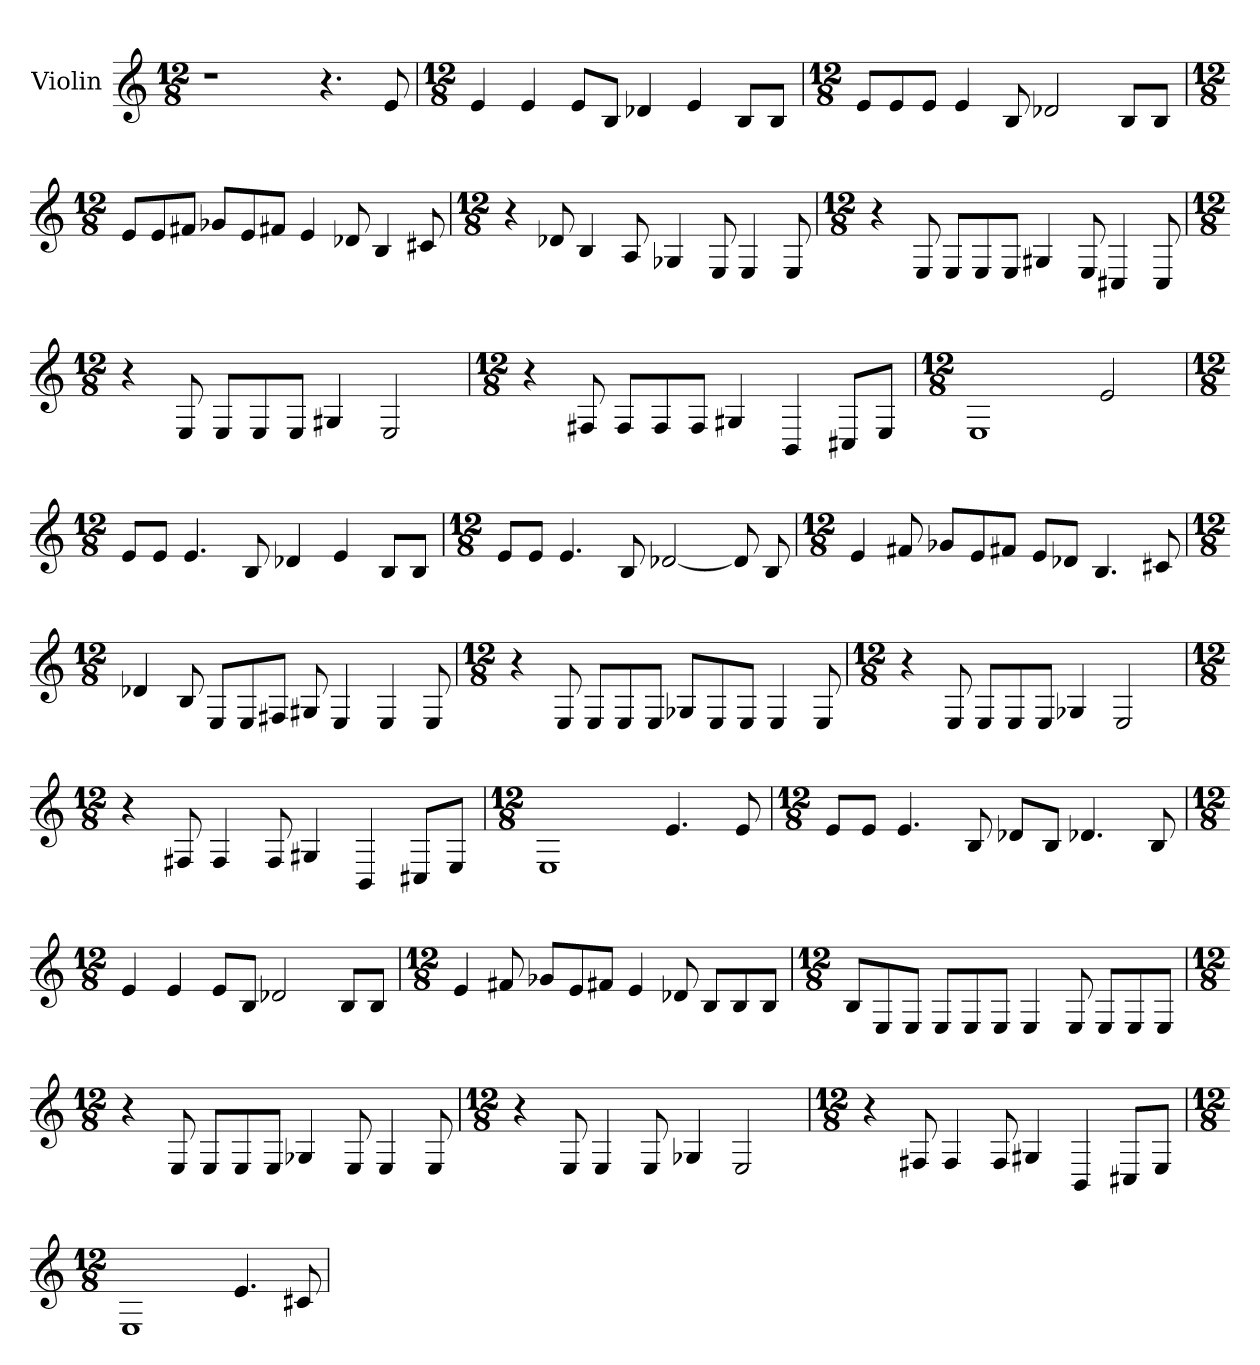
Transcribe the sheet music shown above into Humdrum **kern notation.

**kern
*part1
*staff1
*I"Violin
*I'Vln
*M12/8
=
1r
4.r
8e
=
*M12/8
4e
4e
8eL
8BJ
4d-X
4e
8BL
8BJ
=
*M12/8
8eL
8e
8eJ
4e
8B
2d-X
8BL
8BJ
=
*M12/8
8eL
8e
8f#XJ
8g-XL
8e
8f#XJ
4e
8d-X
4B
8c#X
=
*M12/8
4r
8d-X
4B
8A
4G-X
8E
4E
8E
=
*M12/8
4r
8E
8EL
8E
8EJ
4G#X
8E
4C#X
8C#
=
*M12/8
4r
8E
8EL
8E
8EJ
4G#X
2E
=
*M12/8
4r
8F#X
8F#L
8F#
8F#J
4G#X
4BB
8C#XL
8EJ
=
*M12/8
1E
2e
=
*M12/8
8eL
8eJ
4.e
8B
4d-X
4e
8BL
8BJ
=
*M12/8
8eL
8eJ
4.e
8B
[2d-X
8d-]
8B
=
*M12/8
4e
8f#X
8g-XL
8e
8f#XJ
8eL
8d-XJ
4.B
8c#X
=
*M12/8
4d-X
8B
8EL
8E
8F#XJ
8G#X
4E
4E
8E
=
*M12/8
4r
8E
8EL
8E
8EJ
8G-XL
8E
8EJ
4E
8E
=
*M12/8
4r
8E
8EL
8E
8EJ
4G-X
2E
=
*M12/8
4r
8F#X
4F#
8F#
4G#X
4BB
8C#XL
8EJ
=
*M12/8
1E
4.e
8e
=
*M12/8
8eL
8eJ
4.e
8B
8d-XL
8BJ
4.d-X
8B
=
*M12/8
4e
4e
8eL
8BJ
2d-X
8BL
8BJ
=
*M12/8
4e
8f#X
8g-XL
8e
8f#XJ
4e
8d-X
8BL
8B
8BJ
=
*M12/8
8BL
8E
8EJ
8EL
8E
8EJ
4E
8E
8EL
8E
8EJ
=
*M12/8
4r
8E
8EL
8E
8EJ
4G-X
8E
4E
8E
=
*M12/8
4r
8E
4E
8E
4G-X
2E
=
*M12/8
4r
8F#X
4F#
8F#
4G#X
4BB
8C#XL
8EJ
=
*M12/8
1E
4.e
8c#X
=
*-
